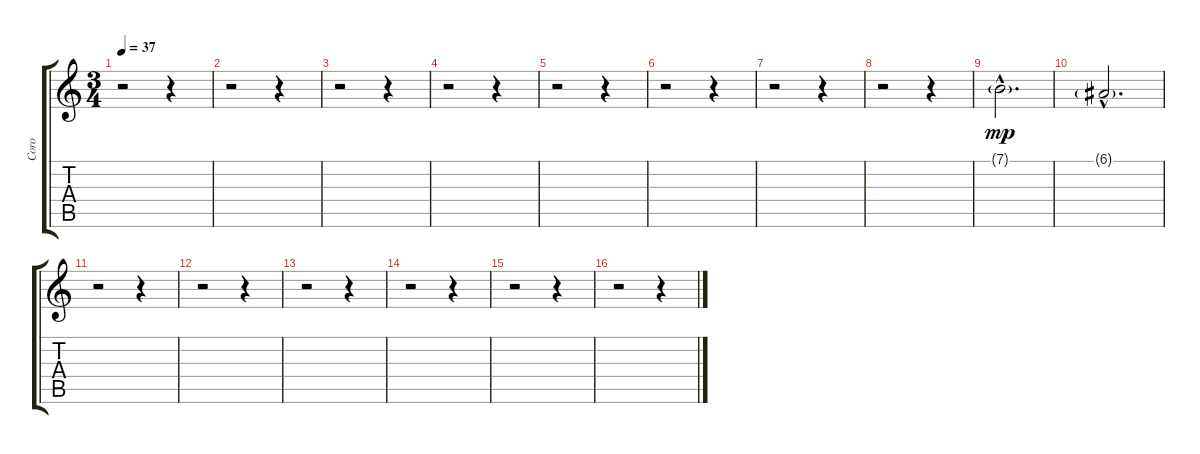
\track ("Coro" "Coro") {instrument choiraahs}
\staff {score tabs}
\tuning (E4 B3 G3 D3 A2 E2) {hide}
\ts (3 4)
\tempo 37
\clef g2
\ks c
r.2{dy mp instrument choiraahs} r.4 |
r.2 r.4 |
r.2 r.4 |
r.2 r.4 |
r.2 r.4 |
r.2 r.4 |
r.2 r.4 |
r.2 r.4 |
7.1{g hac}.2{d} |
6.1{g hac}.2{d} |
r.2 r.4 |
r.2 r.4 |
r.2 r.4 |
r.2 r.4 |
r.2 r.4 |
r.2 r.4
